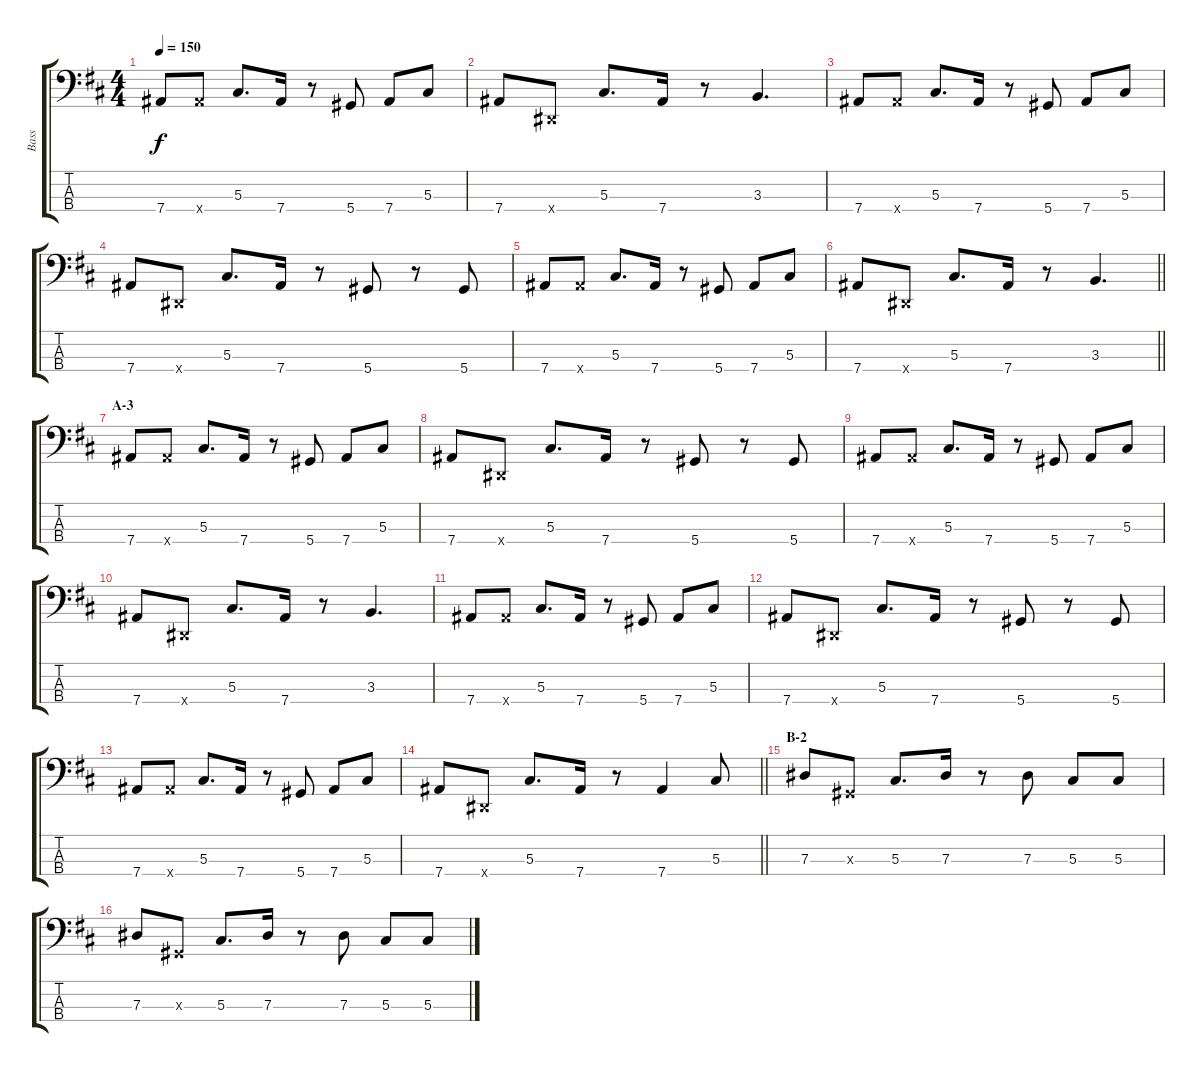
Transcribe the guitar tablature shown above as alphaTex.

\track ("Bass" "Bass") {instrument electricbasspick}
\staff {score tabs}
\tuning (Gb2 Db2 Ab1 Eb1) {hide}
\ts (4 4)
\tempo 150
\clef f4
\ks d
7.4.8{dy f} 7.4{x}.8 5.3.8{d} 7.4.16 r.8 5.4.8 7.4.8 5.3.8 |
7.4.8 0.4{x}.8 5.3.8{d} 7.4.16 r.8 3.3.4{d} |
7.4.8 7.4{x}.8 5.3.8{d} 7.4.16 r.8 5.4.8 7.4.8 5.3.8 |
7.4.8 0.4{x}.8 5.3.8{d} 7.4.16 r.8 5.4.8 r.8 5.4.8 |
7.4.8 7.4{x}.8 5.3.8{d} 7.4.16 r.8 5.4.8 7.4.8 5.3.8 |
\barLineRight lightlight
7.4.8 0.4{x}.8 5.3.8{d} 7.4.16 r.8 3.3.4{d} |
\section ("" "A-3")
7.4.8 7.4{x}.8 5.3.8{d} 7.4.16 r.8 5.4.8 7.4.8 5.3.8 |
7.4.8 0.4{x}.8 5.3.8{d} 7.4.16 r.8 5.4.8 r.8 5.4.8 |
7.4.8 7.4{x}.8 5.3.8{d} 7.4.16 r.8 5.4.8 7.4.8 5.3.8 |
7.4.8 0.4{x}.8 5.3.8{d} 7.4.16 r.8 3.3.4{d} |
7.4.8 7.4{x}.8 5.3.8{d} 7.4.16 r.8 5.4.8 7.4.8 5.3.8 |
7.4.8 0.4{x}.8 5.3.8{d} 7.4.16 r.8 5.4.8 r.8 5.4.8 |
7.4.8 7.4{x}.8 5.3.8{d} 7.4.16 r.8 5.4.8 7.4.8 5.3.8 |
\barLineRight lightlight
7.4.8 0.4{x}.8 5.3.8{d} 7.4.16 r.8 7.4.4 5.3.8 |
\section ("" "B-2")
7.3.8 0.3{x}.8 5.3.8{d} 7.3.16 r.8 7.3.8 5.3.8 5.3.8 |
7.3.8 0.3{x}.8 5.3.8{d} 7.3.16 r.8 7.3.8 5.3.8 5.3.8
